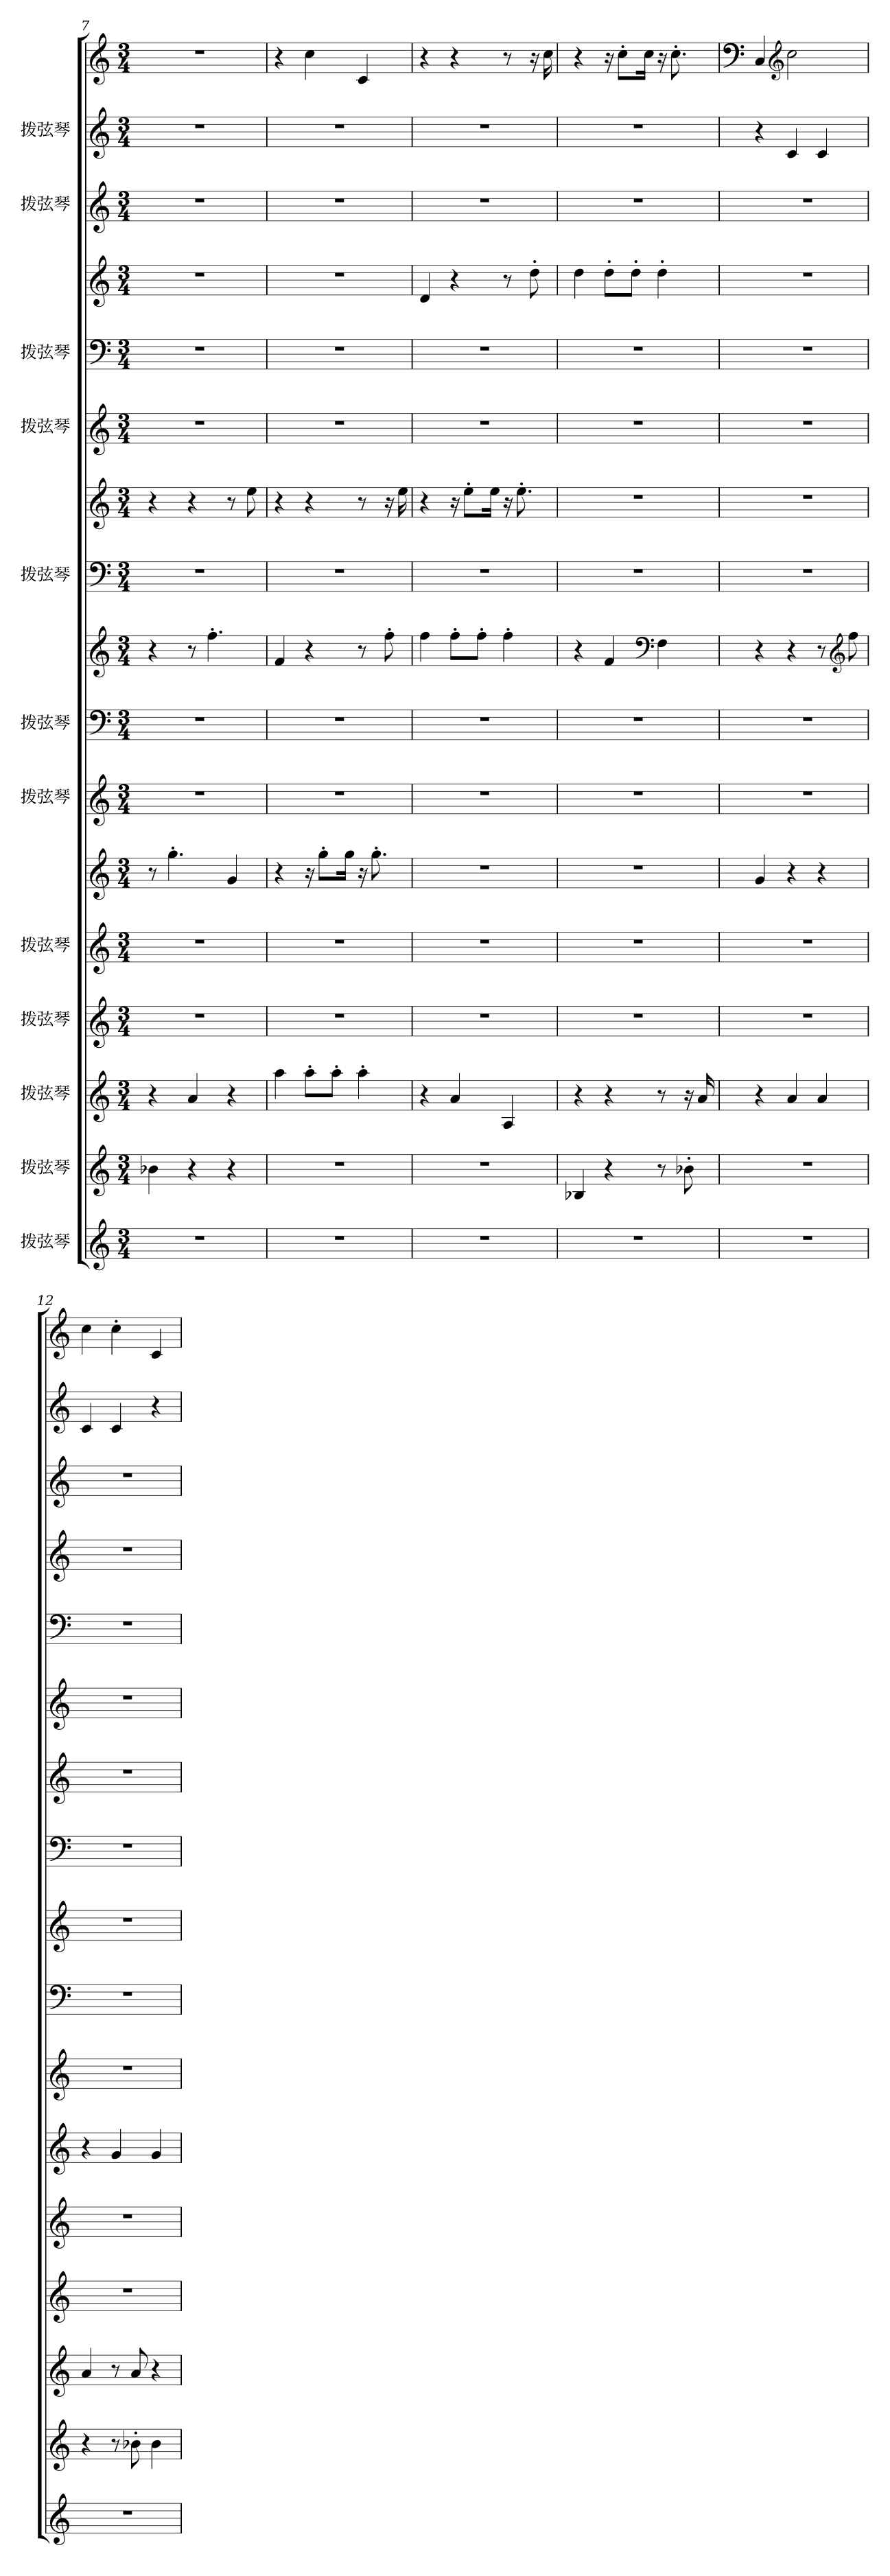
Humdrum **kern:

**kern	**kern	**kern	**kern	**kern	**kern	**kern	**kern	**kern	**kern	**kern	**kern	**kern	**kern	**kern	**kern	**kern
*part12	*part11	*part10	*part9	*part8	*part8	*part7	*part6	*part6	*part5	*part5	*part4	*part3	*part3	*part2	*part1	*part1
*staff17	*staff16	*staff15	*staff14	*staff13	*staff12	*staff11	*staff10	*staff9	*staff8	*staff7	*staff6	*staff5	*staff4	*staff3	*staff2	*staff1
*I"拨弦琴	*I"拨弦琴	*I"拨弦琴	*I"拨弦琴	*I"拨弦琴	*	*I"拨弦琴	*I"拨弦琴	*	*I"拨弦琴	*	*I"拨弦琴	*I"拨弦琴	*	*I"拨弦琴	*I"拨弦琴	*
*clefG2	*clefG2	*clefG2	*clefG2	*clefG2	*clefG2	*clefG2	*clefF4	*clefG2	*clefF4	*clefG2	*clefG2	*clefF4	*clefG2	*clefG2	*clefG2	*clefG2
*k[]	*k[]	*k[]	*k[]	*k[]	*k[]	*k[]	*k[]	*k[]	*k[]	*k[]	*k[]	*k[]	*k[]	*k[]	*k[]	*k[]
*M3/4	*M3/4	*M3/4	*M3/4	*M3/4	*M3/4	*M3/4	*M3/4	*M3/4	*M3/4	*M3/4	*M3/4	*M3/4	*M3/4	*M3/4	*M3/4	*M3/4
=7	=7	=7	=7	=7	=7	=7	=7	=7	=7	=7	=7	=7	=7	=7	=7	=7
2.r	4b-X\	4r	2.r	2.r	8r	2.r	2.r	4r	2.r	4r	2.r	2.r	2.r	2.r	2.r	2.r
.	.	.	.	.	4.gg'\	.	.	.	.	.	.	.	.	.	.	.
.	4r	4a/	.	.	.	.	.	8r	.	4r	.	.	.	.	.	.
.	.	.	.	.	.	.	.	4.ff'\	.	.	.	.	.	.	.	.
.	4r	4r	.	.	4g/	.	.	.	.	8r	.	.	.	.	.	.
.	.	.	.	.	.	.	.	.	.	8ee\	.	.	.	.	.	.
=8	=8	=8	=8	=8	=8	=8	=8	=8	=8	=8	=8	=8	=8	=8	=8	=8
2.r	2.r	4aa\	2.r	2.r	4r	2.r	2.r	4f/	2.r	4r	2.r	2.r	2.r	2.r	2.r	4r
.	.	8aa'\L	.	.	16r	.	.	4r	.	4r	.	.	.	.	.	4cc\
.	.	.	.	.	8gg'\L	.	.	.	.	.	.	.	.	.	.	.
.	.	8aa'\J	.	.	.	.	.	.	.	.	.	.	.	.	.	.
.	.	.	.	.	16gg\Jk	.	.	.	.	.	.	.	.	.	.	.
.	.	4aa'\	.	.	16r	.	.	8r	.	8r	.	.	.	.	.	4c/
.	.	.	.	.	8.gg'\	.	.	.	.	.	.	.	.	.	.	.
.	.	.	.	.	.	.	.	8ff'\	.	16r	.	.	.	.	.	.
.	.	.	.	.	.	.	.	.	.	16ee\	.	.	.	.	.	.
!!LO:PB:g=z
=9	=9	=9	=9	=9	=9	=9	=9	=9	=9	=9	=9	=9	=9	=9	=9	=9
2.r	2.r	4r	2.r	2.r	2.r	2.r	2.r	4ff\	2.r	4r	2.r	2.r	4d/	2.r	2.r	4r
.	.	4a/	.	.	.	.	.	8ff'\L	.	16r	.	.	4r	.	.	4r
.	.	.	.	.	.	.	.	.	.	8ee'\L	.	.	.	.	.	.
.	.	.	.	.	.	.	.	8ff'\J	.	.	.	.	.	.	.	.
.	.	.	.	.	.	.	.	.	.	16ee\Jk	.	.	.	.	.	.
.	.	4A/	.	.	.	.	.	4ff'\	.	16r	.	.	8r	.	.	8r
.	.	.	.	.	.	.	.	.	.	8.ee'\	.	.	.	.	.	.
.	.	.	.	.	.	.	.	.	.	.	.	.	8dd'\	.	.	16r
.	.	.	.	.	.	.	.	.	.	.	.	.	.	.	.	16cc\
=10	=10	=10	=10	=10	=10	=10	=10	=10	=10	=10	=10	=10	=10	=10	=10	=10
2.r	4B-X/	4r	2.r	2.r	2.r	2.r	2.r	4r	2.r	2.r	2.r	2.r	4dd\	2.r	2.r	4r
.	4r	4r	.	.	.	.	.	4f/	.	.	.	.	8dd'\L	.	.	16r
.	.	.	.	.	.	.	.	.	.	.	.	.	.	.	.	8cc'\L
.	.	.	.	.	.	.	.	.	.	.	.	.	8dd'\J	.	.	.
.	.	.	.	.	.	.	.	.	.	.	.	.	.	.	.	16cc\Jk
*	*	*	*	*	*	*	*	*clefF4	*	*	*	*	*	*	*	*
.	8r	8r	.	.	.	.	.	4F\	.	.	.	.	4dd'\	.	.	16r
.	.	.	.	.	.	.	.	.	.	.	.	.	.	.	.	8.cc'\
.	8b-X'\	16r	.	.	.	.	.	.	.	.	.	.	.	.	.	.
.	.	16a/	.	.	.	.	.	.	.	.	.	.	.	.	.	.
=11	=11	=11	=11	=11	=11	=11	=11	=11	=11	=11	=11	=11	=11	=11	=11	=11
*	*	*	*	*	*	*	*	*	*	*	*	*	*	*	*	*clefF4
2.r	2.r	4r	2.r	2.r	4g/	2.r	2.r	4r	2.r	2.r	2.r	2.r	2.r	2.r	4r	4C/
*	*	*	*	*	*	*	*	*	*	*	*	*	*	*	*	*clefG2
.	.	4a/	.	.	4r	.	.	4r	.	.	.	.	.	.	4c/	2cc\
.	.	4a/	.	.	4r	.	.	8r	.	.	.	.	.	.	4c/	.
*	*	*	*	*	*	*	*	*clefG2	*	*	*	*	*	*	*	*
.	.	.	.	.	.	.	.	8ff\	.	.	.	.	.	.	.	.
=12	=12	=12	=12	=12	=12	=12	=12	=12	=12	=12	=12	=12	=12	=12	=12	=12
2.r	4r	4a/	2.r	2.r	4r	2.r	2.r	2.r	2.r	2.r	2.r	2.r	2.r	2.r	4c/	4cc\
.	8r	8r	.	.	4g/	.	.	.	.	.	.	.	.	.	4c/	4cc'\
.	8b-X'\	8a/	.	.	.	.	.	.	.	.	.	.	.	.	.	.
.	4b-\	4r	.	.	4g/	.	.	.	.	.	.	.	.	.	4r	4c/
=	=	=	=	=	=	=	=	=	=	=	=	=	=	=	=	=
*-	*-	*-	*-	*-	*-	*-	*-	*-	*-	*-	*-	*-	*-	*-	*-	*-
